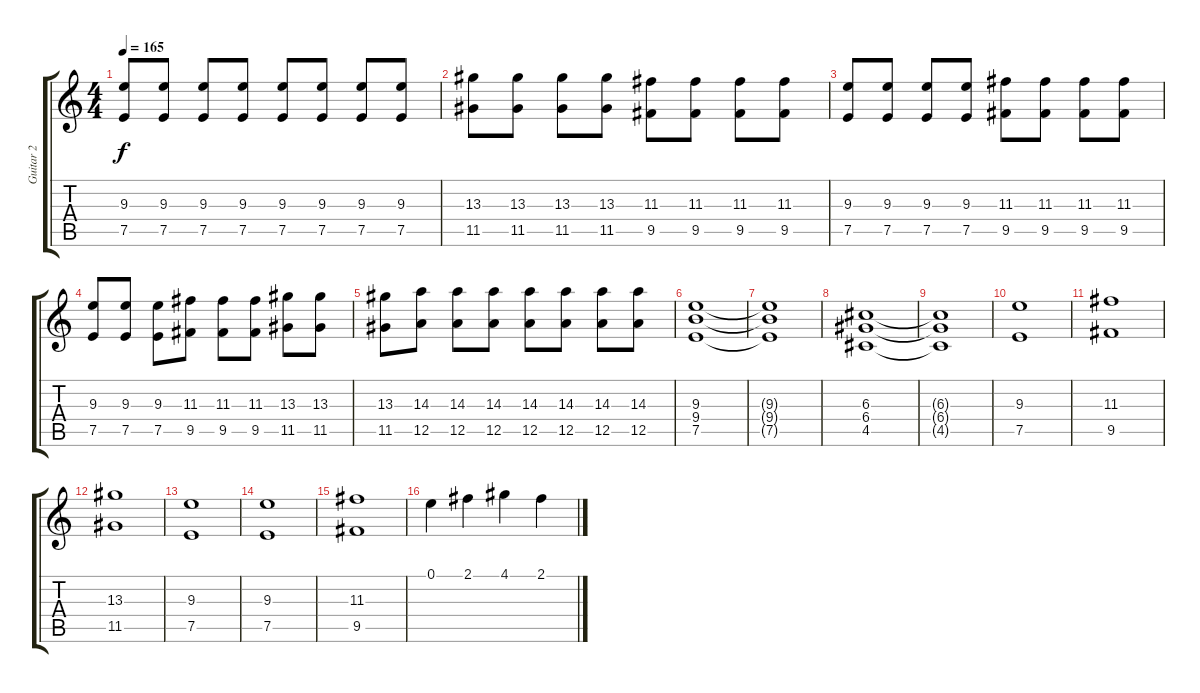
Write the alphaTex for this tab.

\track ("Guitar 2" "Guitar 2") {instrument distortionguitar}
\staff {score tabs}
\tuning (E4 B3 G3 D3 A2 E2) {hide}
\ts (4 4)
\tempo 165
\clef g2
\ks c
(9.3 7.5).8{dy f} (9.3 7.5).8 (9.3 7.5).8 (9.3 7.5).8 (9.3 7.5).8 (9.3 7.5).8 (9.3 7.5).8 (9.3 7.5).8 |
(13.3 11.5).8 (13.3 11.5).8 (13.3 11.5).8 (13.3 11.5).8 (11.3 9.5).8 (11.3 9.5).8 (11.3 9.5).8 (11.3 9.5).8 |
(9.3 7.5).8 (9.3 7.5).8 (9.3 7.5).8 (9.3 7.5).8 (11.3 9.5).8 (11.3 9.5).8 (11.3 9.5).8 (11.3 9.5).8 |
(9.3 7.5).8 (9.3 7.5).8 (9.3 7.5).8 (11.3 9.5).8 (11.3 9.5).8 (11.3 9.5).8 (13.3 11.5).8 (13.3 11.5).8 |
(13.3 11.5).8 (14.3 12.5).8 (14.3 12.5).8 (14.3 12.5).8 (14.3 12.5).8 (14.3 12.5).8 (14.3 12.5).8 (14.3 12.5).8 |
(9.3 9.4 7.5).1 |
(9.3{t} 9.4{t} 7.5{t}).1 |
(6.3 6.4 4.5).1 |
(6.3{t} 6.4{t} 4.5{t}).1 |
(9.3 7.5).1 |
(11.3 9.5).1 |
(13.3 11.5).1 |
(9.3 7.5).1 |
(9.3 7.5).1 |
(11.3 9.5).1 |
0.1.4{instrument overdrivenguitar} 2.1.4 4.1.4 2.1.4
